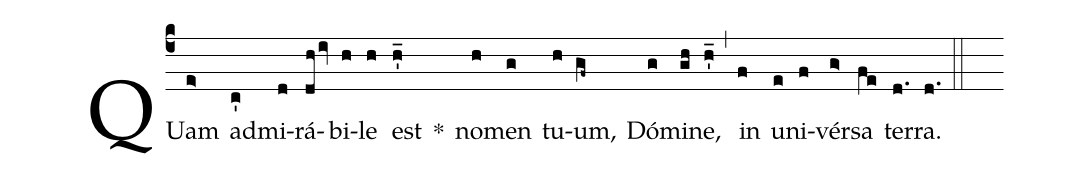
%%
(c4)
QUam(e>) ad(c')mi(d)rá(dh/iv)bi(h)le(h) est(h'_) *()
no(h)men(g) tu(h)um,(gf~) Dó(g)mi(gh)ne,(h'_) (,)
in(f) u(e)ni(f)vér(g>)sa(fe) ter(d.)ra.(d.) (::)
